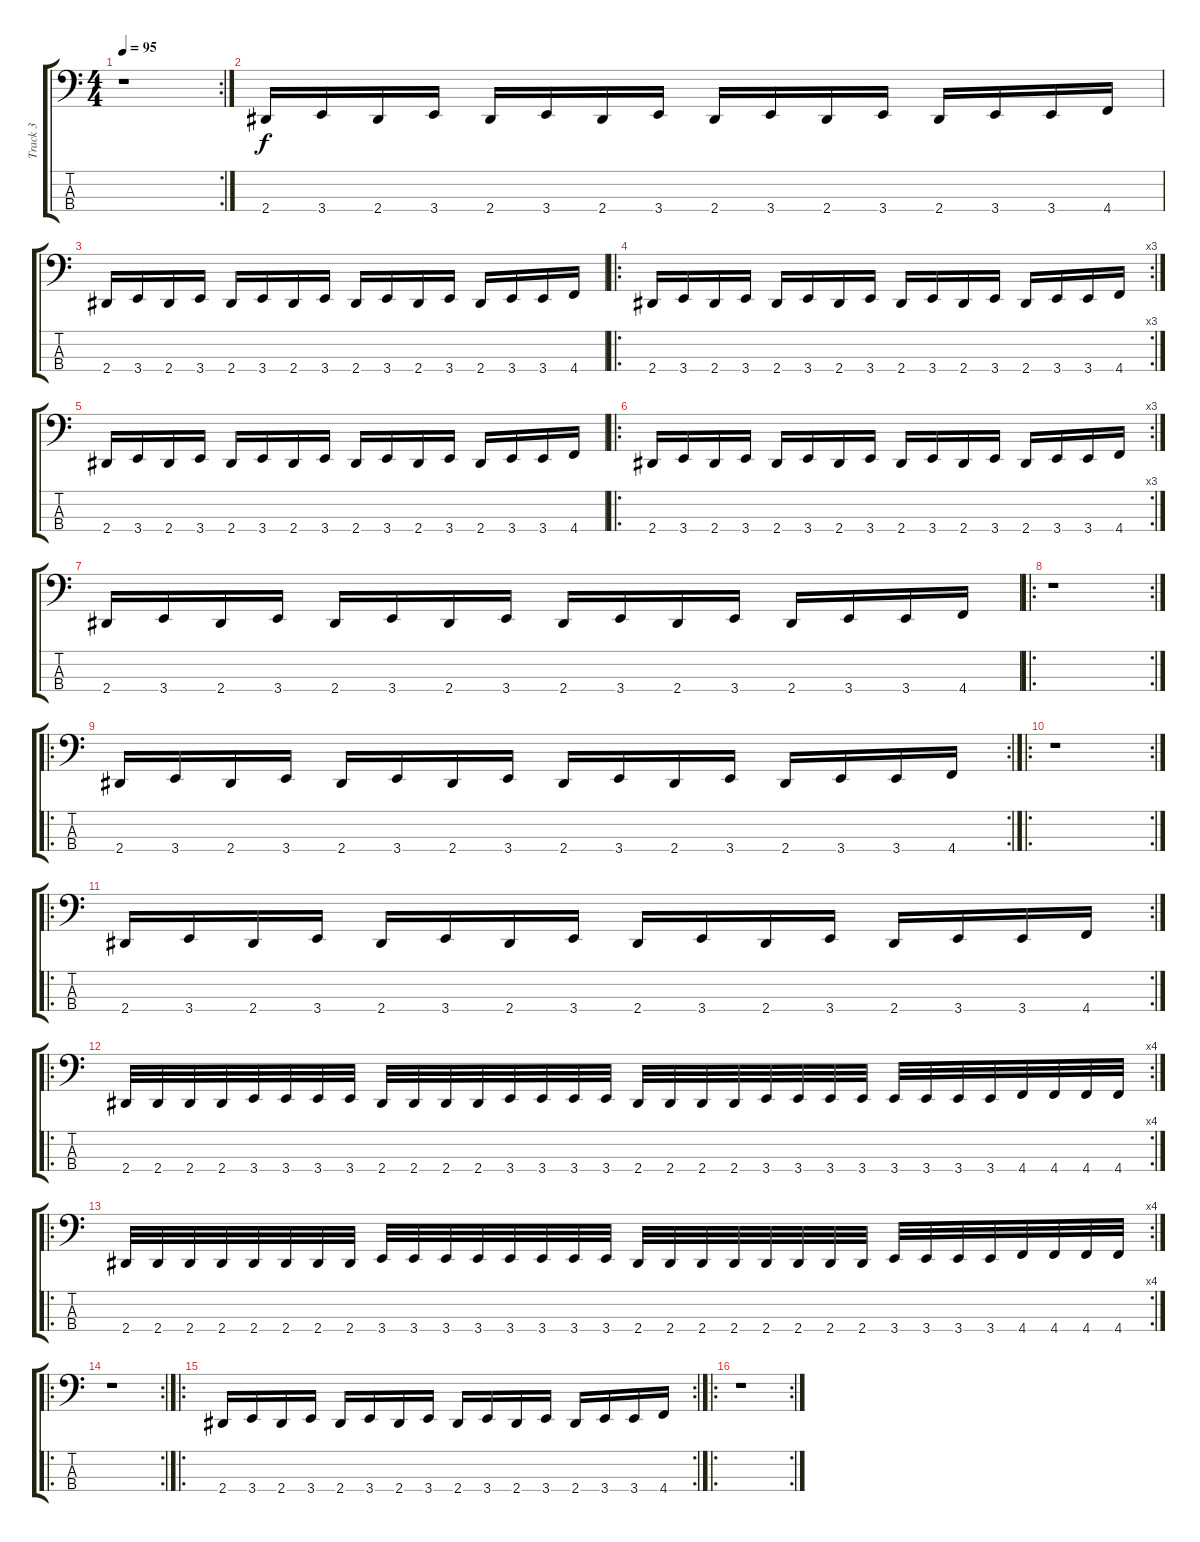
\track ("Track 3" "Track 3") {instrument electricbasspick}
\staff {score tabs}
\tuning (Gb2 Db2 Ab1 Db1) {hide}
\rc 2
\ts (4 4)
\tempo 95
\clef f4
\ks c
r.1{dy f instrument electricbasspick} |
2.4.16 3.4.16 2.4.16 3.4.16 2.4.16 3.4.16 2.4.16 3.4.16 2.4.16 3.4.16 2.4.16 3.4.16 2.4.16 3.4.16 3.4.16 4.4.16 |
2.4.16 3.4.16 2.4.16 3.4.16 2.4.16 3.4.16 2.4.16 3.4.16 2.4.16 3.4.16 2.4.16 3.4.16 2.4.16 3.4.16 3.4.16 4.4.16 |
\ro
\rc 3
2.4.16 3.4.16 2.4.16 3.4.16 2.4.16 3.4.16 2.4.16 3.4.16 2.4.16 3.4.16 2.4.16 3.4.16 2.4.16 3.4.16 3.4.16 4.4.16 |
2.4.16 3.4.16 2.4.16 3.4.16 2.4.16 3.4.16 2.4.16 3.4.16 2.4.16 3.4.16 2.4.16 3.4.16 2.4.16 3.4.16 3.4.16 4.4.16 |
\ro
\rc 3
2.4.16 3.4.16 2.4.16 3.4.16 2.4.16 3.4.16 2.4.16 3.4.16 2.4.16 3.4.16 2.4.16 3.4.16 2.4.16 3.4.16 3.4.16 4.4.16 |
2.4.16 3.4.16 2.4.16 3.4.16 2.4.16 3.4.16 2.4.16 3.4.16 2.4.16 3.4.16 2.4.16 3.4.16 2.4.16 3.4.16 3.4.16 4.4.16 |
\ro
\rc 2
r.1 |
\ro
\rc 2
2.4.16 3.4.16 2.4.16 3.4.16 2.4.16 3.4.16 2.4.16 3.4.16 2.4.16 3.4.16 2.4.16 3.4.16 2.4.16 3.4.16 3.4.16 4.4.16 |
\ro
\rc 2
r.1 |
\ro
\rc 2
2.4.16 3.4.16 2.4.16 3.4.16 2.4.16 3.4.16 2.4.16 3.4.16 2.4.16 3.4.16 2.4.16 3.4.16 2.4.16 3.4.16 3.4.16 4.4.16 |
\ro
\rc 4
2.4.32 2.4.32 2.4.32 2.4.32 3.4.32 3.4.32 3.4.32 3.4.32 2.4.32 2.4.32 2.4.32 2.4.32 3.4.32 3.4.32 3.4.32 3.4.32 2.4.32 2.4.32 2.4.32 2.4.32 3.4.32 3.4.32 3.4.32 3.4.32 3.4.32 3.4.32 3.4.32 3.4.32 4.4.32 4.4.32 4.4.32 4.4.32 |
\ro
\rc 4
2.4.32 2.4.32 2.4.32 2.4.32 2.4.32 2.4.32 2.4.32 2.4.32 3.4.32 3.4.32 3.4.32 3.4.32 3.4.32 3.4.32 3.4.32 3.4.32 2.4.32 2.4.32 2.4.32 2.4.32 2.4.32 2.4.32 2.4.32 2.4.32 3.4.32 3.4.32 3.4.32 3.4.32 4.4.32 4.4.32 4.4.32 4.4.32 |
\ro
\rc 2
r.1 |
\ro
\rc 2
2.4.16 3.4.16 2.4.16 3.4.16 2.4.16 3.4.16 2.4.16 3.4.16 2.4.16 3.4.16 2.4.16 3.4.16 2.4.16 3.4.16 3.4.16 4.4.16 |
\ro
\rc 2
r.1
